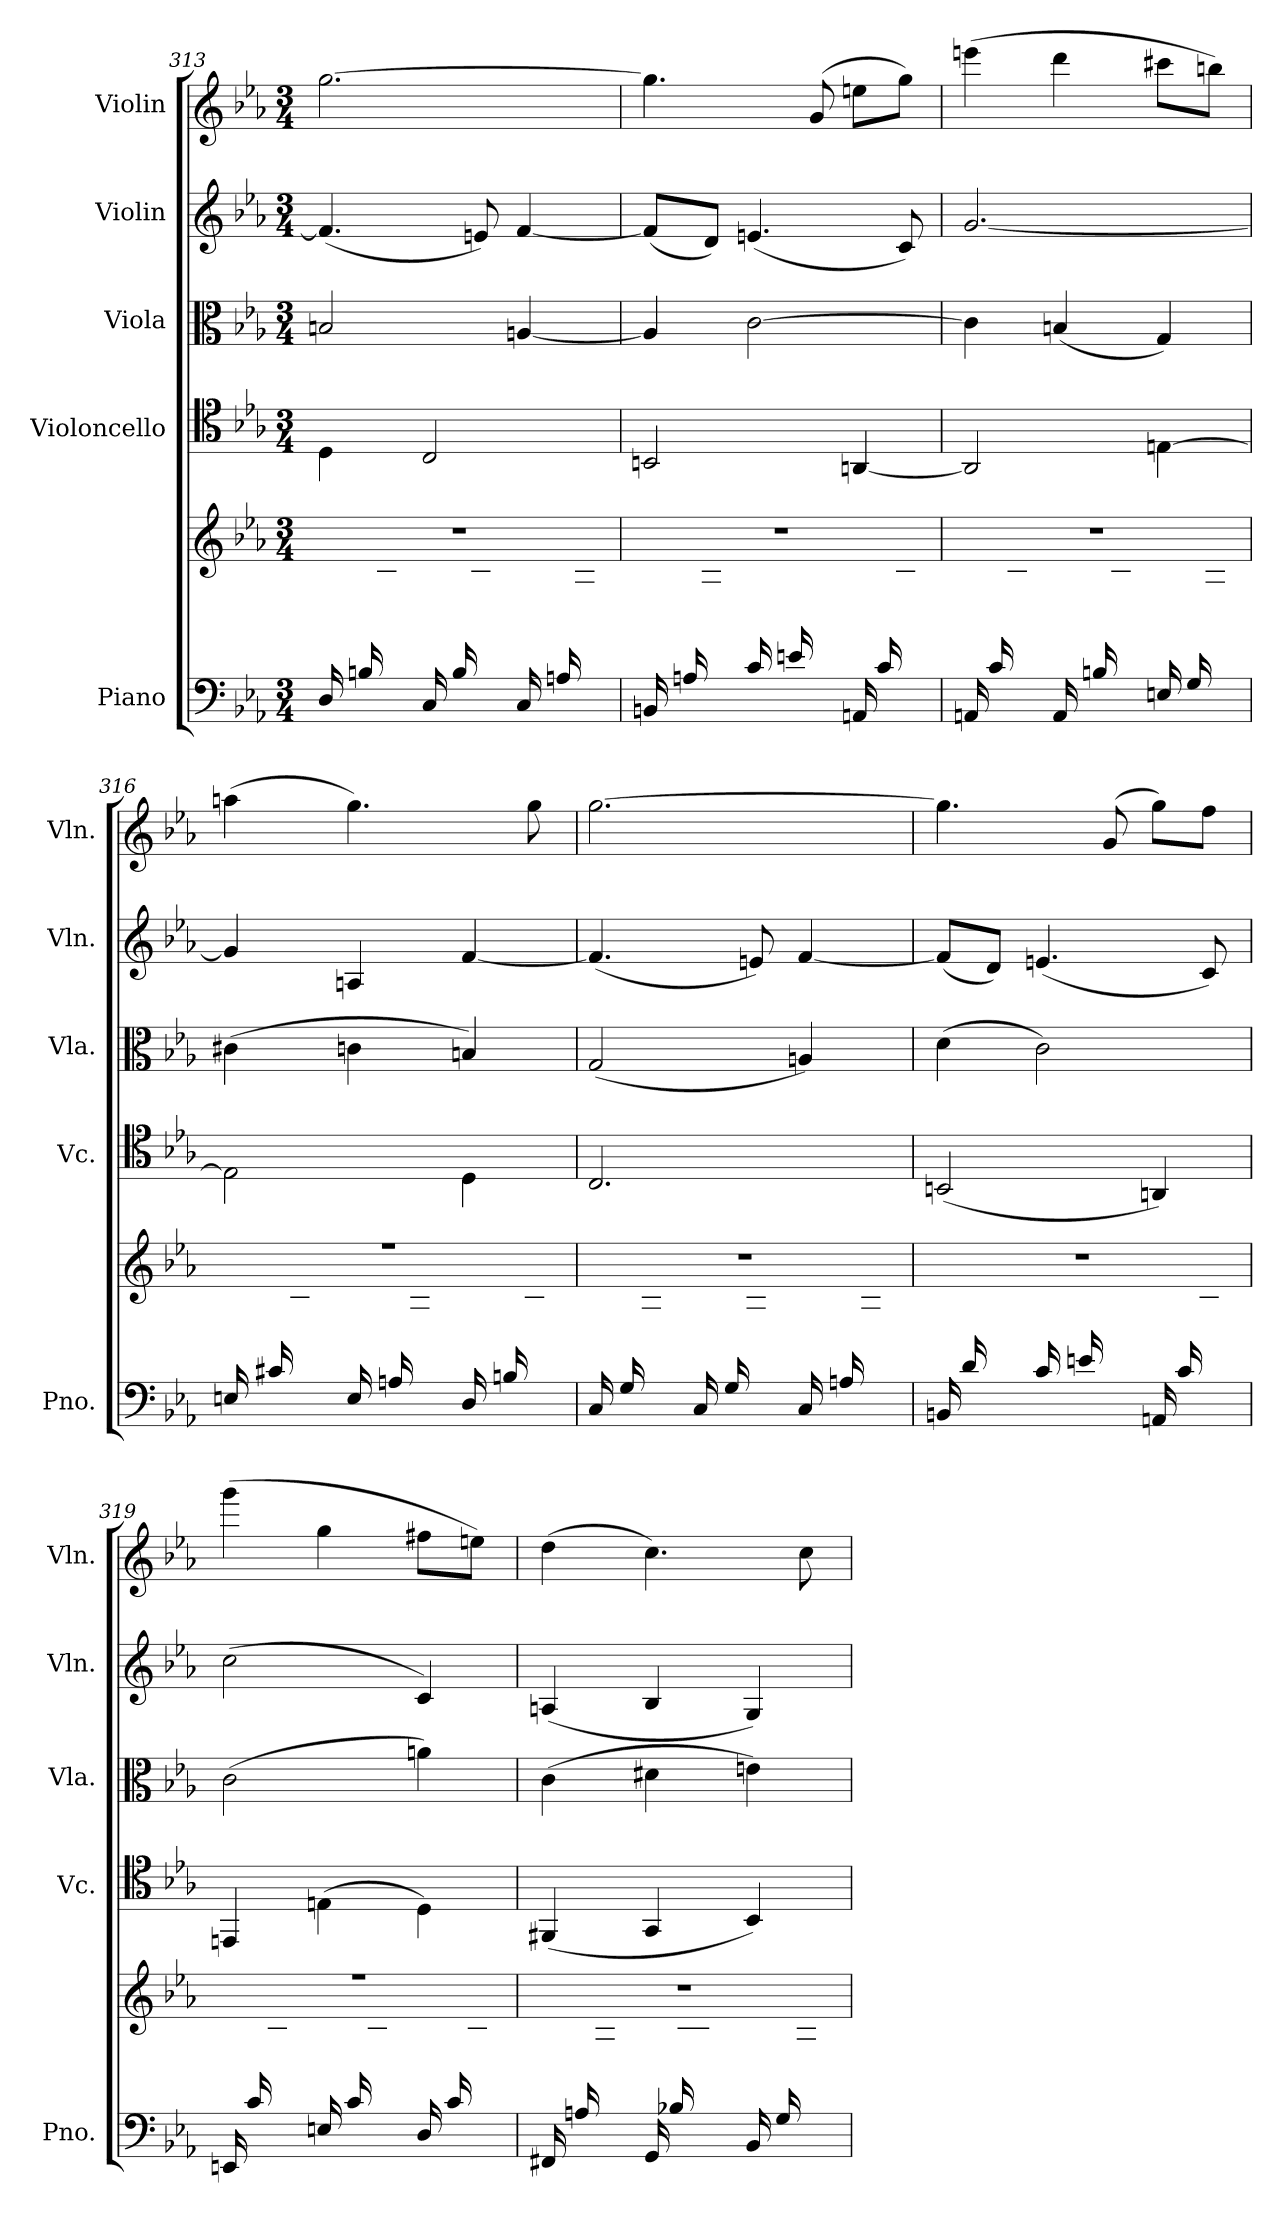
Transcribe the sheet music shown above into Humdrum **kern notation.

**kern	**kern	**kern	**kern	**kern	**kern
*part5	*part5	*part4	*part3	*part2	*part1
*staff6	*staff5	*staff4	*staff3	*staff2	*staff1
*I"Piano	*	*I"Violoncello	*I"Viola	*I"Violin	*I"Violin
*I'Pno.	*	*I'Vc.	*I'Vla.	*I'Vln.	*I'Vln.
!!LO:LB:g=z
*clefF4	*clefG2	*clefC4	*clefC3	*clefG2	*clefG2
*k[b-e-a-]	*k[b-e-a-]	*k[b-e-a-]	*k[b-e-a-]	*k[b-e-a-]	*k[b-e-a-]
*M3/4	*M3/4	*M3/4	*M3/4	*M3/4	*M3/4
=313	=313	=313	=313	=313	=313
*	*^	*	*	*	*
16D/LL	2.r	8ryy	4D\	2Bn/	(4.f/]	[2.gg\
16Bn/	.	.	.	.	.	.
8ryy	.	16Bn\ 16f\	.	.	.	.
.	.	16g\JJ	.	.	.	.
16C/LL	.	8ryy	2C/	.	.	.
16B/	.	.	.	.	.	.
8ryy	.	16Bn\ 16en\	.	.	8en/)	.
.	.	16g\JJ	.	.	.	.
16C/LL	.	8ryy	.	[4An/	[4f/	.
16An/	.	.	.	.	.	.
8ryy	.	16An\ 16f\	.	.	.	.
.	.	16g\JJ	.	.	.	.
=314	=314	=314	=314	=314	=314	=314
16BBn/LL	2.r	8ryy	2BBn/	4A/]	(8f/L]	4.gg\]
16An/	.	.	.	.	.	.
8ryy	.	16An\ 16d\	.	.	8d/J)	.
.	.	16g\JJ	.	.	.	.
16c/LL	.	8ryy	.	[2c\	(4.en/	.
16en/	.	.	.	.	.	.
8ryy	.	16en\	.	.	.	(8g/
.	.	16g\JJ	.	.	.	.
16AAn/LL	.	8ryy	[4AAn/	.	.	8een\L
16c/	.	.	.	.	.	.
8ryy	.	16c\ 16e\	.	.	8c/)	8gg\J)
.	.	16g\JJ	.	.	.	.
!!LO:PB:g=z
=315	=315	=315	=315	=315	=315	=315
16AAn/LL	2.r	8ryy	2AA/]	4c\]	[2.g/	(4eeen\
16c/	.	.	.	.	.	.
8ryy	.	16c\ 16en\	.	.	.	.
.	.	16g\JJ	.	.	.	.
16AA/LL	.	8ryy	.	(4Bn/	.	4ddd\
16Bn/	.	.	.	.	.	.
8ryy	.	16Bn\ 16d\	.	.	.	.
.	.	16g\JJ	.	.	.	.
16En/LL	.	8ryy	[4En\	4G/)	.	8ccc#X\L
16G/	.	.	.	.	.	.
8ryy	.	16G\ 16B\	.	.	.	8bbn\J)
.	.	16g\JJ	.	.	.	.
=316	=316	=316	=316	=316	=316	=316
16En/LL	2.r	8ryy	2E\]	(4c#X\	4g/]	(4aan\
16c#X/	.	.	.	.	.	.
8ryy	.	16c#X\ 16g\	.	.	.	.
.	.	16an\JJ	.	.	.	.
16E/LL	.	8ryy	.	4cn\	4An/	4.gg\)
16An/	.	.	.	.	.	.
8ryy	.	16An\ 16cn\	.	.	.	.
.	.	16g\JJ	.	.	.	.
16D/LL	.	8ryy	4D\	4Bn/)	[4f/	.
16Bn/	.	.	.	.	.	.
8ryy	.	16Bn\ 16f\	.	.	.	8gg\
.	.	16g\JJ	.	.	.	.
!!LO:LB:g=z
=317	=317	=317	=317	=317	=317	=317
16C/LL	2.r	8ryy	2.C/	(2G/	(4.f/]	[2.gg\
16G/	.	.	.	.	.	.
8ryy	.	16G\ 16f\	.	.	.	.
.	.	16g\JJ	.	.	.	.
16C/LL	.	8ryy	.	.	.	.
16G/	.	.	.	.	.	.
8ryy	.	16G\ 16en\	.	.	8en/)	.
.	.	16g\JJ	.	.	.	.
16C/LL	.	8ryy	.	4An/)	[4f/	.
16An/	.	.	.	.	.	.
8ryy	.	16An\ 16f\	.	.	.	.
.	.	16g\JJ	.	.	.	.
=318	=318	=318	=318	=318	=318	=318
16BBn/LL	2.r	8ryy	(2BBn/	(4d\	(8f/L]	4.gg\]
16d/	.	.	.	.	.	.
8ryy	.	16dn\ 16f\	.	.	8d/J)	.
.	.	16g\JJ	.	.	.	.
16c/LL	.	8ryy	.	2c\)	(4.en/	.
16en/	.	.	.	.	.	.
8ryy	.	16en\	.	.	.	(8g/
.	.	16g\JJ	.	.	.	.
16AAn/LL	.	8ryy	4AAn/)	.	.	8gg\L)
16c/	.	.	.	.	.	.
8ryy	.	16c\ 16e\	.	.	8c/)	8ff\J
.	.	16g\JJ	.	.	.	.
=319	=319	=319	=319	=319	=319	=319
16EEn/LL	2.r	8ryy	4EEn/	(2c\	(2cc\	(4ggg\
16c/	.	.	.	.	.	.
8ryy	.	16c\	.	.	.	.
.	.	16g\JJ	.	.	.	.
16En/LL	.	8ryy	(4En\	.	.	4gg\
16c/	.	.	.	.	.	.
8ryy	.	16c\	.	.	.	.
.	.	16g\JJ	.	.	.	.
16D/LL	.	8ryy	4D\)	4an\)	4c/)	8ff#X\L
16c/	.	.	.	.	.	.
8ryy	.	16c\	.	.	.	8een\J)
.	.	16an\JJ	.	.	.	.
!!LO:PB:g=z
=320	=320	=320	=320	=320	=320	=320
16FF#X/LL	2.r	8ryy	(4FF#X/	(4c\	(4An/	(4dd\
16An/	.	.	.	.	.	.
8ryy	.	16An\ 16c\	.	.	.	.
.	.	16d\JJ	.	.	.	.
16GG/LL	.	8ryy	4GG/	4d#X\	4B-/	4.cc\)
16B-X/	.	.	.	.	.	.
8ryy	.	16B-X\ 16c\	.	.	.	.
.	.	16d#X\JJ	.	.	.	.
16BB-/LL	.	8ryy	4BB-/)	4en\)	4G/)	.
16G/	.	.	.	.	.	.
8ryy	.	16G\ 16c\	.	.	.	8cc\
.	.	16en\JJ	.	.	.	.
*	*v	*v	*	*	*	*
=	=	=	=	=	=
*-	*-	*-	*-	*-	*-
